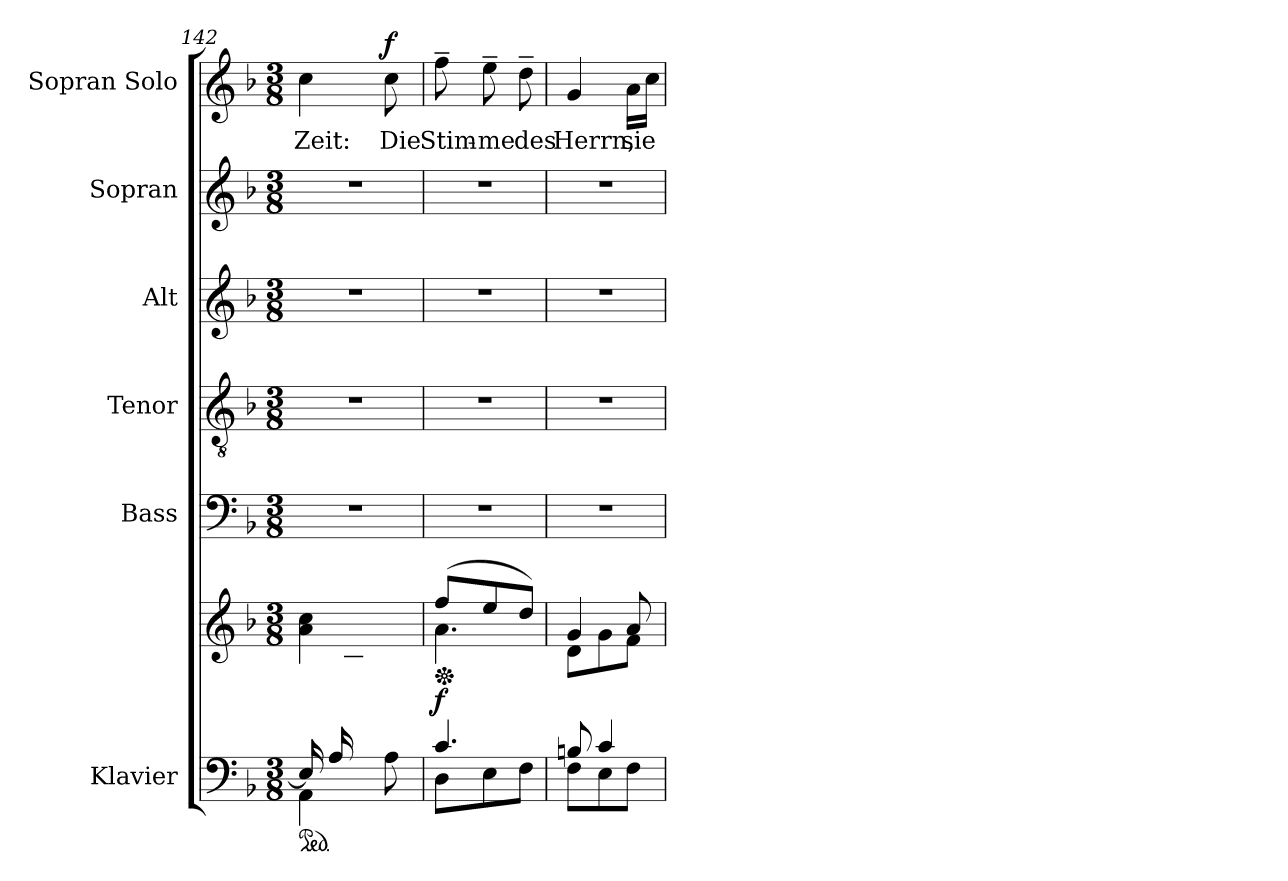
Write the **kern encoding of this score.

**kern	**kern	**dynam	**kern	**kern	**kern	**kern	**kern	**text	**dynam
*part6	*part6	*part6	*part5	*part4	*part3	*part2	*part1	*part1	*part1
*staff7	*staff6	*staff6/7	*staff5	*staff4	*staff3	*staff2	*staff1	*staff1	*staff1
*I"Klavier	*	*	*I"Bass	*I"Tenor	*I"Alt	*I"Sopran	*I"Sopran Solo	*	*
*	*	*	*I'B	*I'T	*I'A	*I'S	*	*	*
*clefF4	*clefG2	*	*clefF4	*clefGv2	*clefG2	*clefG2	*clefG2	*	*
*k[b-]	*k[b-]	*	*k[b-]	*k[b-]	*k[b-]	*k[b-]	*k[b-]	*	*
*M3/8	*M3/8	*	*M3/8	*M3/8	*M3/8	*M3/8	*M3/8	*	*
*ped	*	*	*	*	*	*	*	*	*
=142	=142	=142	=142	=142	=142	=142	=142	=142	=142
*^	*^	*	*	*	*	*	*	*	*
!	!	!	!	!	!	!	!	!	!	!LO:LY:b	!
(16E/LL]	4AA\	4a\ 4cc\	8ryy	.	4.r	4.r	4.r	4.r	4cc\	Zeit:	.
16A/	.	.	.	.	.	.	.	.	.	.	.
4ryy	.	.	16c\	.	.	.	.	.	.	.	.
.	.	.	16e\	.	.	.	.	.	.	.	.
!	!	!	!	!	!	!	!	!	!	!LO:LY:b	!LO:DY:a
.	8A\	8rffyy	16a\	.	.	.	.	.	8cc\	Die	f
.	.	.	16e\JJ)	.	.	.	.	.	.	.	.
!!LO:LB:g=z
=143	=143	=143	=143	=143	=143	=143	=143	=143	=143	=143	=143
*	*	*Xped	*	*	*	*	*	*	*	*	*
!	!	!	!	!LO:DY:a=2	!	!	!	!	!	!LO:LY:b	!
4.c/	8D\L	(8ff/L	4.a\	f	4.r	4.r	4.r	4.r	8ff~\	Stim-	.
!	!	!	!	!	!	!	!	!	!	!LO:LY:b	!
.	8E\	8ee/	.	.	.	.	.	.	8ee~\	-me	.
!	!	!	!	!	!	!	!	!	!	!LO:LY:b	!
.	8F\J	8dd/J)	.	.	.	.	.	.	8dd~\	des	.
=144	=144	=144	=144	=144	=144	=144	=144	=144	=144	=144	=144
!	!	!	!	!	!	!	!	!	!	!LO:LY:b	!
8Bn/	8F\L	4g/	8d\L	.	4.r	4.r	4.r	4.r	4g/	Herrn,	.
4c/	8E\	.	8g\	.	.	.	.	.	.	.	.
!	!	!	!	!	!	!	!	!	!	!LO:LY:b	!
.	8F\J	8a/	8f\J	.	.	.	.	.	16a\LL	sie	.
.	.	.	.	.	.	.	.	.	16cc\JJ	.	.
*v	*v	*	*	*	*	*	*	*	*	*	*
*	*v	*v	*	*	*	*	*	*	*	*
=	=	=	=	=	=	=	=	=	=
*-	*-	*-	*-	*-	*-	*-	*-	*-	*-
